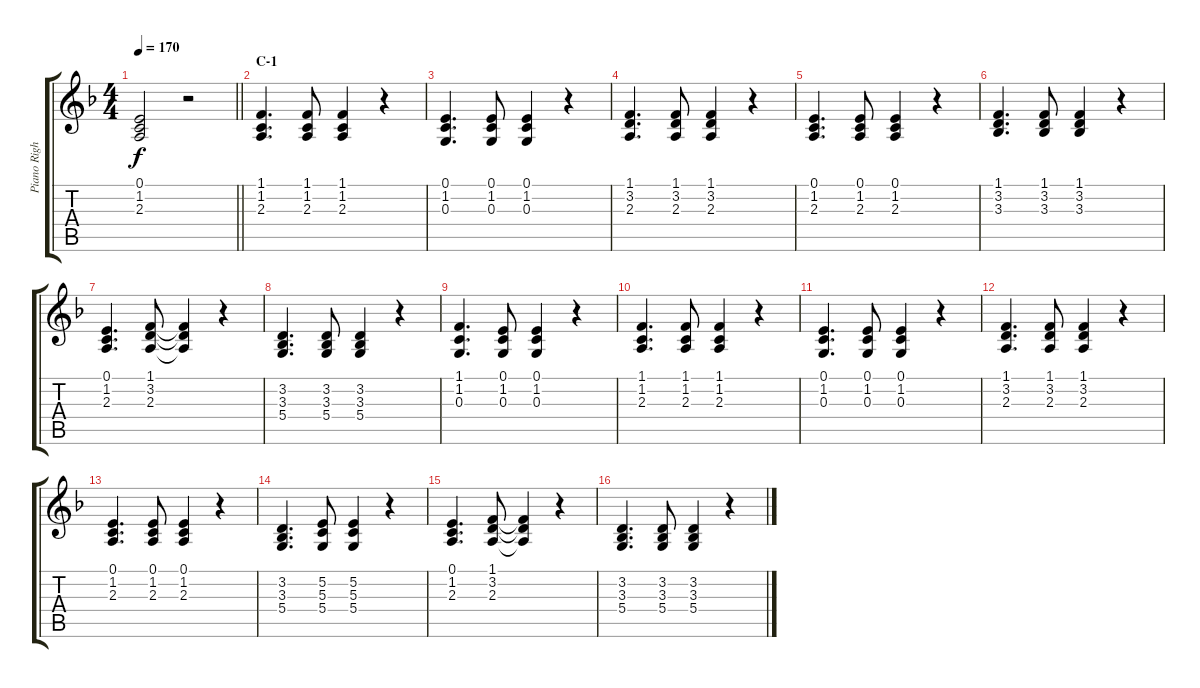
\track ("Piano Right (Kotobuki Tsumugi)" "Piano Righ") {instrument acousticgrandpiano}
\staff {score tabs}
\tuning (E4 B3 G3 D3 A2 E2) {hide}
\ts (4 4)
\tempo 170
\clef g2
\barLineRight lightlight
\ks f
(0.1{t} 1.2{t} 2.3{t}).2{dy f} r.2 |
\section ("" "C-1")
(1.1 1.2 2.3).4{d} (1.1 1.2 2.3).8 (1.1 1.2 2.3).4 r.4 |
(0.1 1.2 0.3).4{d} (0.1 1.2 0.3).8 (0.1 1.2 0.3).4 r.4 |
(1.1 3.2 2.3).4{d} (1.1 3.2 2.3).8 (1.1 3.2 2.3).4 r.4 |
(0.1 1.2 2.3).4{d} (0.1 1.2 2.3).8 (0.1 1.2 2.3).4 r.4 |
(1.1 3.2 3.3).4{d} (1.1 3.2 3.3).8 (1.1 3.2 3.3).4 r.4 |
(0.1 1.2 2.3).4{d} (1.1 3.2 2.3).8 (1.1{t} 3.2{t} 2.3{t}).4 r.4 |
(3.2 3.3 5.4).4{d} (3.2 3.3 5.4).8 (3.2 3.3 5.4).4 r.4 |
(1.1 1.2 0.3).4{d} (0.1 1.2 0.3).8 (0.1 1.2 0.3).4 r.4 |
(1.1 1.2 2.3).4{d} (1.1 1.2 2.3).8 (1.1 1.2 2.3).4 r.4 |
(0.1 1.2 0.3).4{d} (0.1 1.2 0.3).8 (0.1 1.2 0.3).4 r.4 |
(1.1 3.2 2.3).4{d} (1.1 3.2 2.3).8 (1.1 3.2 2.3).4 r.4 |
(0.1 1.2 2.3).4{d} (0.1 1.2 2.3).8 (0.1 1.2 2.3).4 r.4 |
(3.2 3.3 5.4).4{d} (5.2 5.3 5.4).8 (5.2 5.3 5.4).4 r.4 |
(0.1 1.2 2.3).4{d} (1.1 3.2 2.3).8 (1.1{t} 3.2{t} 2.3{t}).4 r.4 |
(3.2 3.3 5.4).4{d} (3.2 3.3 5.4).8 (3.2 3.3 5.4).4 r.4
